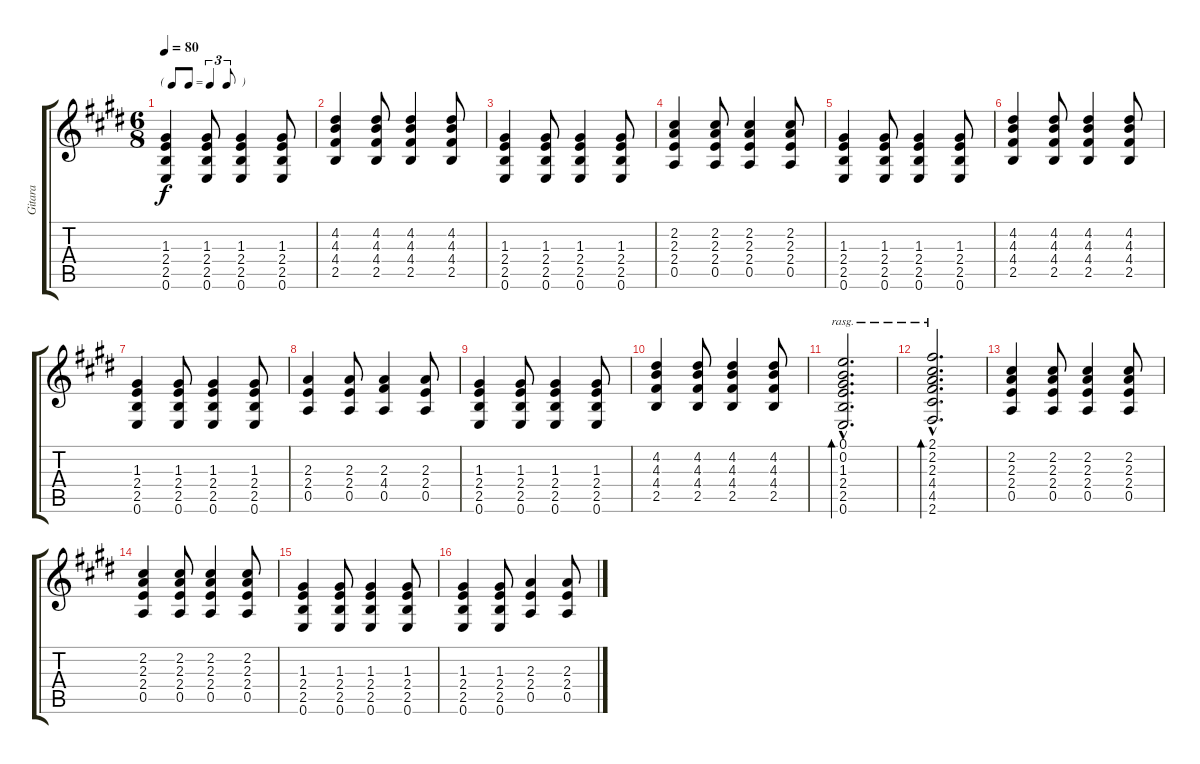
\track ("Gitara" "Gitara") {instrument electricguitarjazz}
\staff {score tabs}
\tuning (E4 B3 G3 D3 A2 E2) {hide}
\ts (6 8)
\tf triplet8th
\tempo 80
\clef g2
\ks e
(1.3 2.4 2.5 0.6).4{dy f} (1.3 2.4 2.5 0.6).8 (1.3 2.4 2.5 0.6).4 (1.3 2.4 2.5 0.6).8 |
(4.2 4.3 4.4 2.5).4 (4.2 4.3 4.4 2.5).8 (4.2 4.3 4.4 2.5).4 (4.2 4.3 4.4 2.5).8 |
(1.3 2.4 2.5 0.6).4 (1.3 2.4 2.5 0.6).8 (1.3 2.4 2.5 0.6).4 (1.3 2.4 2.5 0.6).8 |
(2.2 2.3 2.4 0.5).4 (2.2 2.3 2.4 0.5).8 (2.2 2.3 2.4 0.5).4 (2.2 2.3 2.4 0.5).8 |
(1.3 2.4 2.5 0.6).4 (1.3 2.4 2.5 0.6).8 (1.3 2.4 2.5 0.6).4 (1.3 2.4 2.5 0.6).8 |
(4.2 4.3 4.4 2.5).4 (4.2 4.3 4.4 2.5).8 (4.2 4.3 4.4 2.5).4 (4.2 4.3 4.4 2.5).8 |
(1.3 2.4 2.5 0.6).4 (1.3 2.4 2.5 0.6).8 (1.3 2.4 2.5 0.6).4 (1.3 2.4 2.5 0.6).8 |
(2.3 2.4 0.5).4 (2.3 2.4 0.5).8 (2.3 4.4 0.5).4 (2.3 2.4 0.5).8 |
(1.3 2.4 2.5 0.6).4 (1.3 2.4 2.5 0.6).8 (1.3 2.4 2.5 0.6).4 (1.3 2.4 2.5 0.6).8 |
(4.2 4.3 4.4 2.5).4 (4.2 4.3 4.4 2.5).8 (4.2 4.3 4.4 2.5).4 (4.2 4.3 4.4 2.5).8 |
(0.1{hac} 0.2{hac} 1.3{hac} 2.4{hac} 2.5{hac} 0.6{hac}).2{d bd 60 rasg ii} |
(2.1{hac} 2.2{hac} 2.3{hac} 4.4{hac} 4.5{hac} 2.6{hac}).2{d bd 120 rasg ii} |
(2.2 2.3 2.4 0.5).4 (2.2 2.3 2.4 0.5).8 (2.2 2.3 2.4 0.5).4 (2.2 2.3 2.4 0.5).8 |
(2.2 2.3 2.4 0.5).4 (2.2 2.3 2.4 0.5).8 (2.2 2.3 2.4 0.5).4 (2.2 2.3 2.4 0.5).8 |
(1.3 2.4 2.5 0.6).4 (1.3 2.4 2.5 0.6).8 (1.3 2.4 2.5 0.6).4 (1.3 2.4 2.5 0.6).8 |
(1.3 2.4 2.5 0.6).4 (1.3 2.4 2.5 0.6).8 (2.3 2.4 0.5).4 (2.3 2.4 0.5).8
